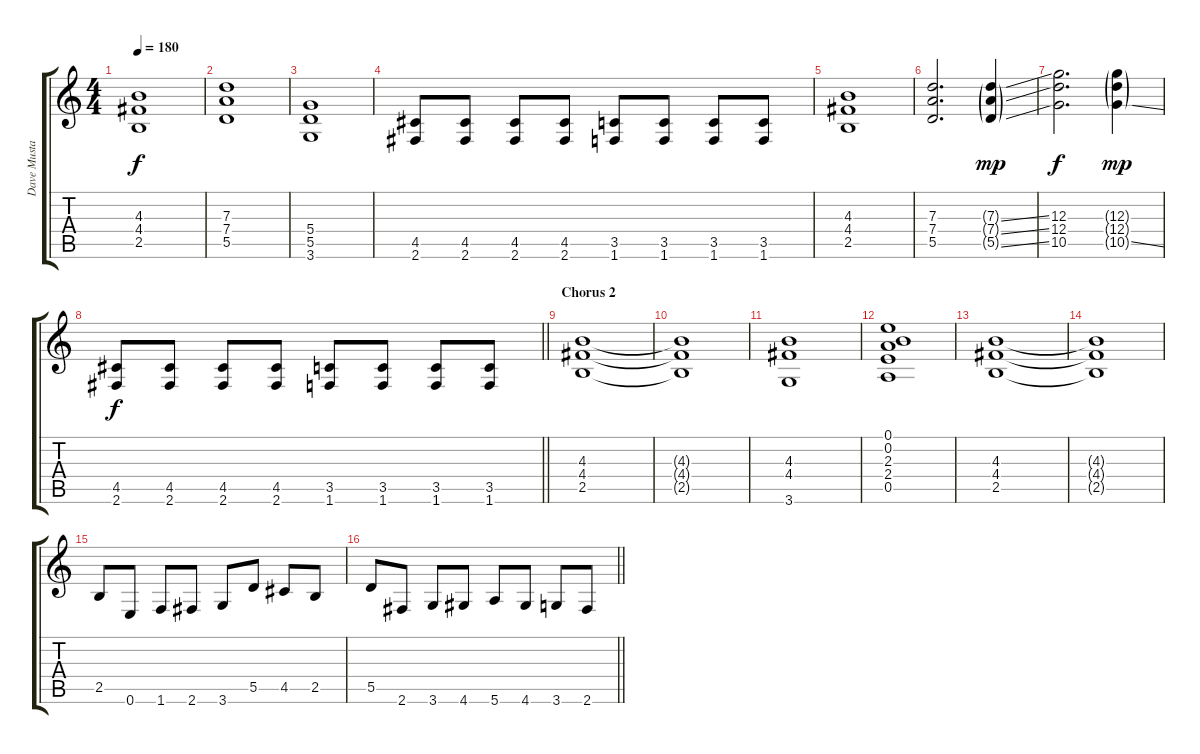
\track ("Dave Mustaine" "Dave Musta") {instrument distortionguitar}
\staff {score tabs}
\tuning (E4 B3 G3 D3 A2 E2) {hide}
\ts (4 4)
\tempo 180
\clef g2
\ks c
(4.3 4.4 2.5).1{dy f} |
(7.3 7.4 5.5).1 |
(5.4 5.5 3.6).1 |
(4.5 2.6).8 (4.5 2.6).8 (4.5 2.6).8 (4.5 2.6).8 (3.5 1.6).8 (3.5 1.6).8 (3.5 1.6).8 (3.5 1.6).8 |
(4.3 4.4 2.5).1 |
(7.3 7.4 5.5).2{d} (7.3{ss g} 7.4{ss g} 5.5{ss g}).4{dy mp} |
(12.3 12.4 10.5).2{d dy f} (12.3{g} 12.4{g} 10.5{ss g}).4{dy mp} |
\barLineRight lightlight
(4.5 2.6).8{dy f} (4.5 2.6).8 (4.5 2.6).8 (4.5 2.6).8 (3.5 1.6).8 (3.5 1.6).8 (3.5 1.6).8 (3.5 1.6).8 |
\section ("" "Chorus 2")
(4.3 4.4 2.5).1 |
(4.3{t} 4.4{t} 2.5{t}).1 |
(4.3 4.4 3.6).1 |
(0.1 0.2 2.3 2.4 0.5).1 |
(4.3 4.4 2.5).1 |
(4.3{t} 4.4{t} 2.5{t}).1 |
2.5.8 0.6.8 1.6.8 2.6.8 3.6.8 5.5.8 4.5.8 2.5.8 |
\barLineRight lightlight
5.5.8 2.6.8 3.6.8 4.6.8 5.6.8 4.6.8 3.6.8 2.6.8
